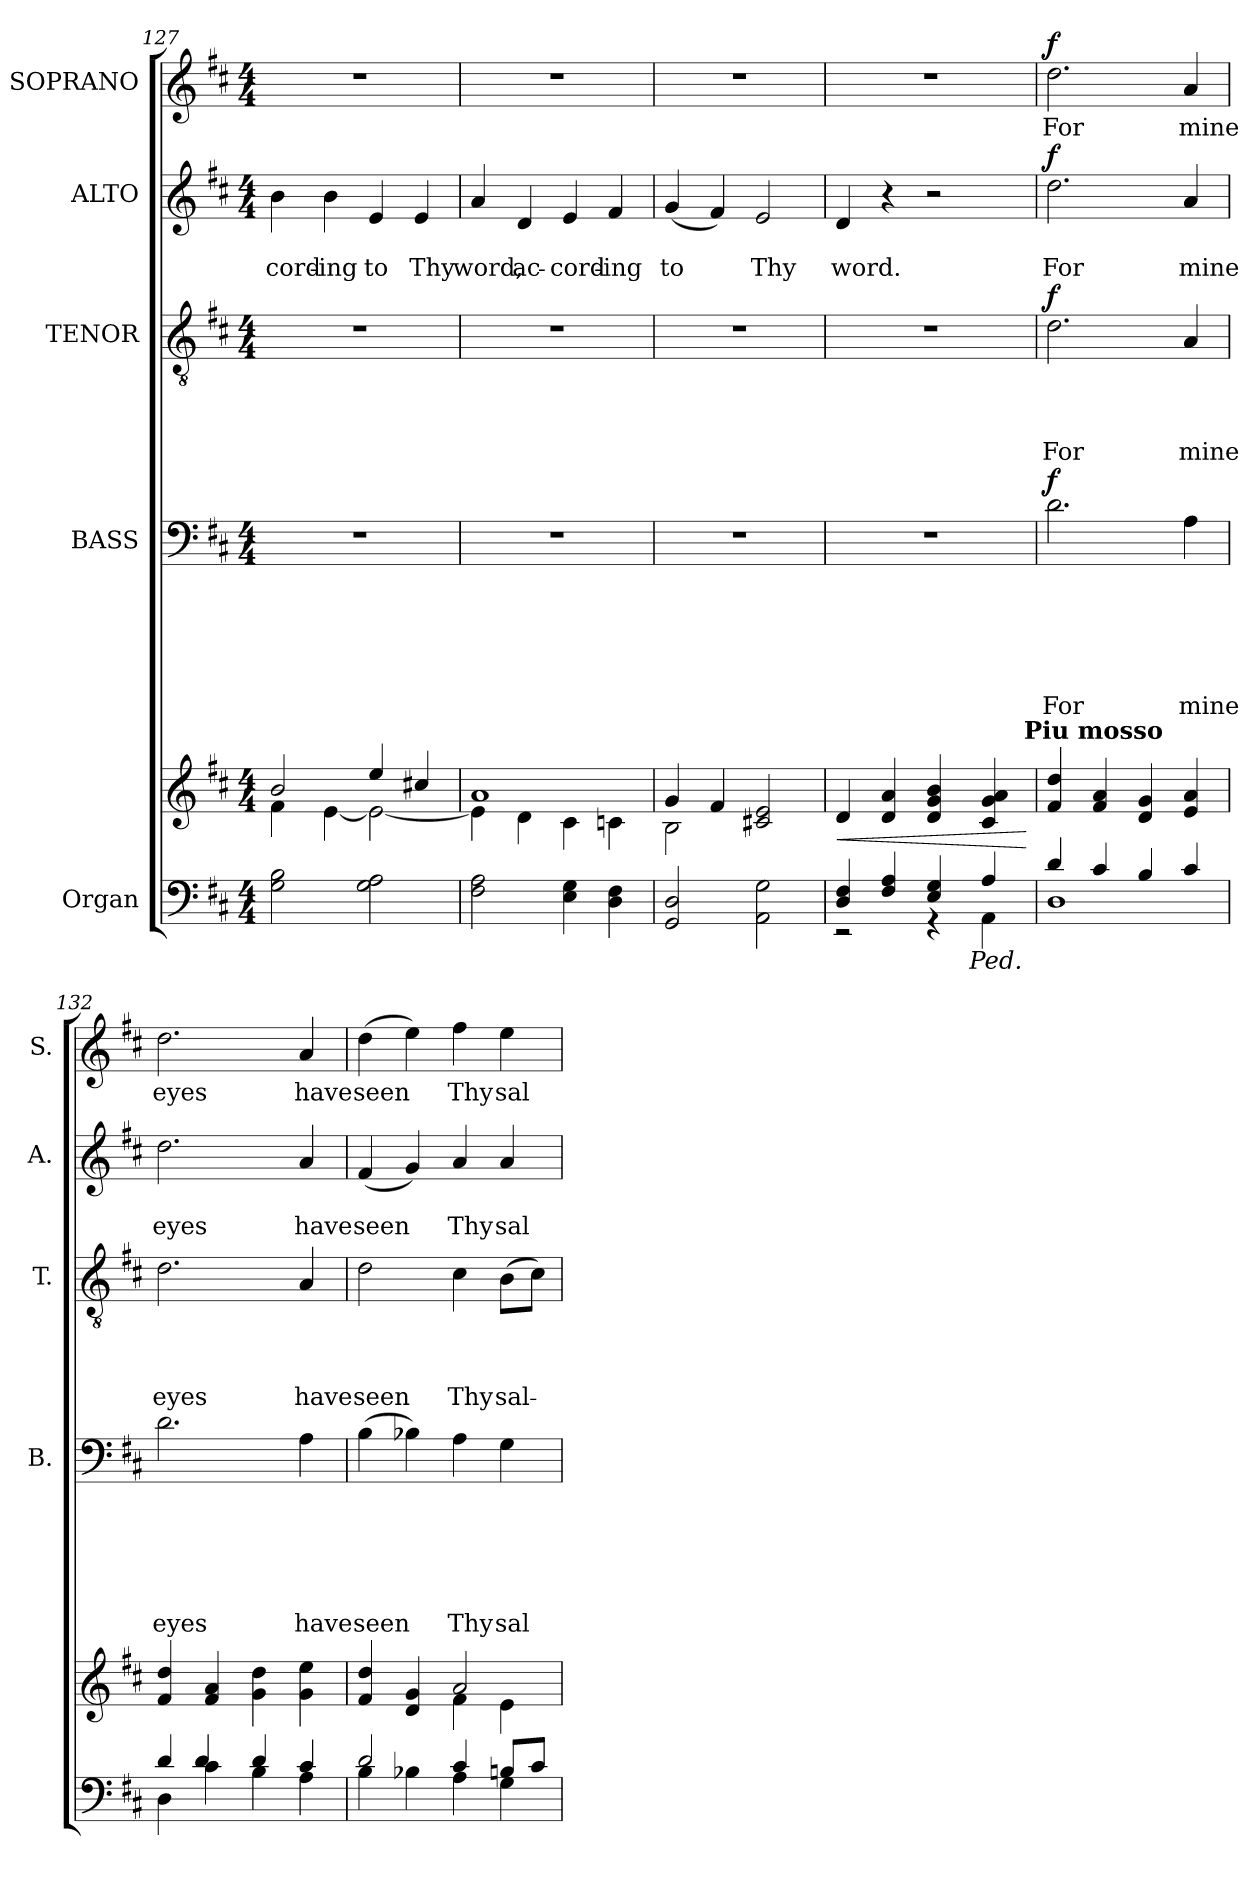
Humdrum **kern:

**kern	**kern	**dynam	**kern	**text	**text	**text	**text	**text	**text	**dynam	**kern	**text	**text	**text	**text	**dynam	**kern	**text	**text	**dynam	**kern	**text	**dynam
*part5	*part5	*part5	*part4	*part4	*part4	*part4	*part4	*part4	*part4	*part4	*part3	*part3	*part3	*part3	*part3	*part3	*part2	*part2	*part2	*part2	*part1	*part1	*part1
*staff6	*staff5	*staff5/6	*staff4	*staff4	*staff4	*staff4	*staff4	*staff4	*staff4	*staff4	*staff3	*staff3	*staff3	*staff3	*staff3	*staff3	*staff2	*staff2	*staff2	*staff2	*staff1	*staff1	*staff1
*I"Organ	*	*	*I"BASS	*	*	*	*	*	*	*	*I"TENOR	*	*	*	*	*	*I"ALTO	*	*	*	*I"SOPRANO	*	*
*	*	*	*I'B.	*	*	*	*	*	*	*	*I'T.	*	*	*	*	*	*I'A.	*	*	*	*I'S.	*	*
*clefF4	*clefG2	*	*clefF4	*	*	*	*	*	*	*	*clefGv2	*	*	*	*	*	*clefG2	*	*	*	*clefG2	*	*
*k[f#c#]	*k[f#c#]	*	*k[f#c#]	*	*	*	*	*	*	*	*k[f#c#]	*	*	*	*	*	*k[f#c#]	*	*	*	*k[f#c#]	*	*
*D:	*D:	*	*D:	*	*	*	*	*	*	*	*D:	*	*	*	*	*	*D:	*	*	*	*D:	*	*
*M4/4	*M4/4	*	*M4/4	*	*	*	*	*	*	*	*M4/4	*	*	*	*	*	*M4/4	*	*	*	*M4/4	*	*
=127	=127	=127	=127	=127	=127	=127	=127	=127	=127	=127	=127	=127	=127	=127	=127	=127	=127	=127	=127	=127	=127	=127	=127
*	*^	*	*	*	*	*	*	*	*	*	*	*	*	*	*	*	*	*	*	*	*	*	*
!	!	!	!	!	!	!	!	!	!	!	!	!	!	!	!	!	!	!	!	!LO:LY:b	!	!	!	!
2G\ 2B\	2b/	4f#\	.	1r	.	.	.	.	.	.	.	1r	.	.	.	.	.	4b\	.	-cord-	.	1r	.	.
!	!	!	!	!	!	!	!	!	!	!	!	!	!	!	!	!	!	!	!	!LO:LY:b	!	!	!	!
.	.	[<4e\	.	.	.	.	.	.	.	.	.	.	.	.	.	.	.	4b\	.	-ing	.	.	.	.
!	!	!	!	!	!	!	!	!	!	!	!	!	!	!	!	!	!	!	!	!LO:LY:b	!	!	!	!
2G\ 2A\	4ee/	2e\_	.	.	.	.	.	.	.	.	.	.	.	.	.	.	.	4e/	.	to	.	.	.	.
!	!	!	!	!	!	!	!	!	!	!	!	!	!	!	!	!	!	!	!	!LO:LY:b	!	!	!	!
.	4cc#X/	.	.	.	.	.	.	.	.	.	.	.	.	.	.	.	.	4e/	.	Thy	.	.	.	.
=128	=128	=128	=128	=128	=128	=128	=128	=128	=128	=128	=128	=128	=128	=128	=128	=128	=128	=128	=128	=128	=128	=128	=128	=128
!	!	!	!	!	!	!	!	!	!	!	!	!	!	!	!	!	!	!	!	!LO:LY:b	!	!	!	!
2F#\ 2A\	1a	4e\]	.	1r	.	.	.	.	.	.	.	1r	.	.	.	.	.	4a/	.	word,	.	1r	.	.
!	!	!	!	!	!	!	!	!	!	!	!	!	!	!	!	!	!	!	!	!LO:LY:b	!	!	!	!
.	.	4d\	.	.	.	.	.	.	.	.	.	.	.	.	.	.	.	4d/	.	ac-	.	.	.	.
!	!	!	!	!	!	!	!	!	!	!	!	!	!	!	!	!	!	!	!	!LO:LY:b	!	!	!	!
4E\ 4G\	.	4c#\	.	.	.	.	.	.	.	.	.	.	.	.	.	.	.	4e/	.	-cord-	.	.	.	.
!	!	!	!	!	!	!	!	!	!	!	!	!	!	!	!	!	!	!	!	!LO:LY:b	!	!	!	!
4D\ 4F#\	.	4cn\	.	.	.	.	.	.	.	.	.	.	.	.	.	.	.	4f#/	.	-ing	.	.	.	.
=129	=129	=129	=129	=129	=129	=129	=129	=129	=129	=129	=129	=129	=129	=129	=129	=129	=129	=129	=129	=129	=129	=129	=129	=129
!	!	!	!	!	!	!	!	!	!	!	!	!	!	!	!	!	!	!	!	!LO:LY:b	!	!	!	!
2GG/ 2D/	2B\	4g/	.	1r	.	.	.	.	.	.	.	1r	.	.	.	.	.	(<4g/	.	to	.	1r	.	.
.	.	4f#/	.	.	.	.	.	.	.	.	.	.	.	.	.	.	.	4f#/)	.	.	.	.	.	.
!	!	!	!	!	!	!	!	!	!	!	!	!	!	!	!	!	!	!	!	!LO:LY:b	!	!	!	!
2AA\ 2G\	2ryy	2c#X/ 2e/	.	.	.	.	.	.	.	.	.	.	.	.	.	.	.	2e/	.	Thy	.	.	.	.
!!LO:PB:g=z
=130	=130	=130	=130	=130	=130	=130	=130	=130	=130	=130	=130	=130	=130	=130	=130	=130	=130	=130	=130	=130	=130	=130	=130	=130
*^	*	*	*	*	*	*	*	*	*	*	*	*	*	*	*	*	*	*	*	*	*	*	*	*
!	!	!	!	!LO:HP:b	!	!	!	!	!	!	!	!	!	!	!	!	!	!	!	!	!LO:LY:b	!	!	!	!
*	*^	*	*	*	*	*	*	*	*	*	*	*	*	*	*	*	*	*	*	*	*	*	*	*	*
4D/ 4F#/	2rEE	2ryy	4d/	2ryy	<	1r	.	.	.	.	.	.	.	1r	.	.	.	.	.	4d/	.	word.	.	1r	.	.
4F#/ 4A/	.	.	4d/ 4a/	.	.	.	.	.	.	.	.	.	.	.	.	.	.	.	.	4r	.	.	.	.	.	.
4E/ 4G/	4rGG	8..ryy	4d/ 4g/ 4b/	4...ryy	.	.	.	.	.	.	.	.	.	.	.	.	.	.	.	2r	.	.	.	.	.	.
!	!	!LO:TX:b:i:t=Ped.	!	!	!	!	!	!	!	!	!	!	!	!	!	!	!	!	!	!	!	!	!	!	!	!
.	.	4ryy	.	.	.	.	.	.	.	.	.	.	.	.	.	.	.	.	.	.	.	.	.	.	.	.
4A/	4AA\	.	4c#/ 4g/ 4a/	.	.	.	.	.	.	.	.	.	.	.	.	.	.	.	.	.	.	.	.	.	.	.
!	!	!	!	!LO:TX:a:B:t=Piu mosso	!	!	!	!	!	!	!	!	!	!	!	!	!	!	!	!	!	!	!	!	!	!
.	.	32ryy	.	32ryy	.	.	.	.	.	.	.	.	.	.	.	.	.	.	.	.	.	.	.	.	.	.
.	.	.	.	.	[	.	.	.	.	.	.	.	.	.	.	.	.	.	.	.	.	.	.	.	.	.
=131	=131	=131	=131	=131	=131	=131	=131	=131	=131	=131	=131	=131	=131	=131	=131	=131	=131	=131	=131	=131	=131	=131	=131	=131	=131	=131
!	!	!	!	!	!	!	!	!	!	!	!	!LO:LY:b	!LO:DY:a	!	!	!	!	!LO:LY:b	!LO:DY:a	!	!	!LO:LY:b	!LO:DY:a	!	!LO:LY:b	!LO:DY:a
*	*v	*v	*	*	*	*	*	*	*	*	*	*	*	*	*	*	*	*	*	*	*	*	*	*	*	*
*	*	*v	*v	*	*	*	*	*	*	*	*	*	*	*	*	*	*	*	*	*	*	*	*	*	*
1D	4d/	4f#/ 4dd/	.	2.d\	.	.	.	.	.	For	f	2.d\	.	.	.	For	f	2.dd\	.	For	f	2.dd\	For	f
.	4c#/	4f#/ 4a/	.	.	.	.	.	.	.	.	.	.	.	.	.	.	.	.	.	.	.	.	.	.
.	4B/	4d/ 4g/	.	.	.	.	.	.	.	.	.	.	.	.	.	.	.	.	.	.	.	.	.	.
!	!	!	!	!	!	!	!	!	!	!LO:LY:b	!	!	!	!	!	!LO:LY:b	!	!	!	!LO:LY:b	!	!	!LO:LY:b	!
.	4c#/	4e/ 4a/	.	4A\	.	.	.	.	.	mine	.	4A/	.	.	.	mine	.	4a/	.	mine	.	4a/	mine	.
=132	=132	=132	=132	=132	=132	=132	=132	=132	=132	=132	=132	=132	=132	=132	=132	=132	=132	=132	=132	=132	=132	=132	=132	=132
!	!	!	!	!	!	!	!	!	!	!LO:LY:b	!	!	!	!	!	!LO:LY:b	!	!	!	!LO:LY:b	!	!	!LO:LY:b	!
4D\	4d/	4f#/ 4dd/	.	2.d\	.	.	.	.	.	eyes	.	2.d\	.	.	.	eyes	.	2.dd\	.	eyes	.	2.dd\	eyes	.
4c#\	4d/	4f#/ 4a/	.	.	.	.	.	.	.	.	.	.	.	.	.	.	.	.	.	.	.	.	.	.
4B\	4d/	4g\ 4dd\	.	.	.	.	.	.	.	.	.	.	.	.	.	.	.	.	.	.	.	.	.	.
!	!	!	!	!	!	!	!	!	!	!LO:LY:b	!	!	!	!	!	!LO:LY:b	!	!	!	!LO:LY:b	!	!	!LO:LY:b	!
4A\	4c#/	4g\ 4ee\	.	4A\	.	.	.	.	.	have	.	4A/	.	.	.	have	.	4a/	.	have	.	4a/	have	.
=133	=133	=133	=133	=133	=133	=133	=133	=133	=133	=133	=133	=133	=133	=133	=133	=133	=133	=133	=133	=133	=133	=133	=133	=133
*	*	*^	*	*	*	*	*	*	*	*	*	*	*	*	*	*	*	*	*	*	*	*	*	*
!	!	!	!	!	!	!	!	!	!	!	!LO:LY:b	!	!	!	!	!	!LO:LY:b	!	!	!	!LO:LY:b	!	!	!LO:LY:b	!
2d/	4B\	4f#/ 4dd/	2ryy	.	(>4B\	.	.	.	.	.	seen	.	2d\	.	.	.	seen	.	(<4f#/	.	seen	.	(>4dd\	seen	.
.	4B-X\	4d/ 4g/	.	.	4B-X\)	.	.	.	.	.	.	.	.	.	.	.	.	.	4g/)	.	.	.	4ee\)	.	.
!	!	!	!	!	!	!	!	!	!	!	!LO:LY:b	!	!	!	!	!	!LO:LY:b	!	!	!	!LO:LY:b	!	!	!LO:LY:b	!
4c#/	4A\	2a/	4f#\	.	4A\	.	.	.	.	.	Thy	.	4c#\	.	.	.	Thy	.	4a/	.	Thy	.	4ff#\	Thy	.
!	!	!	!	!	!	!	!	!	!	!	!LO:LY:b	!	!	!	!	!	!LO:LY:b	!	!	!	!LO:LY:b	!	!	!LO:LY:b	!
8Bn/L	4G\	.	4e\	.	4G\	.	.	.	.	.	sal-	.	(>8B\L	.	.	.	sal-	.	4a/	.	sal-	.	4ee\	sal-	.
8c#/J	.	.	.	.	.	.	.	.	.	.	.	.	8c#\J)	.	.	.	.	.	.	.	.	.	.	.	.
*v	*v	*	*	*	*	*	*	*	*	*	*	*	*	*	*	*	*	*	*	*	*	*	*	*	*
*	*v	*v	*	*	*	*	*	*	*	*	*	*	*	*	*	*	*	*	*	*	*	*	*	*
=	=	=	=	=	=	=	=	=	=	=	=	=	=	=	=	=	=	=	=	=	=	=	=
*-	*-	*-	*-	*-	*-	*-	*-	*-	*-	*-	*-	*-	*-	*-	*-	*-	*-	*-	*-	*-	*-	*-	*-
